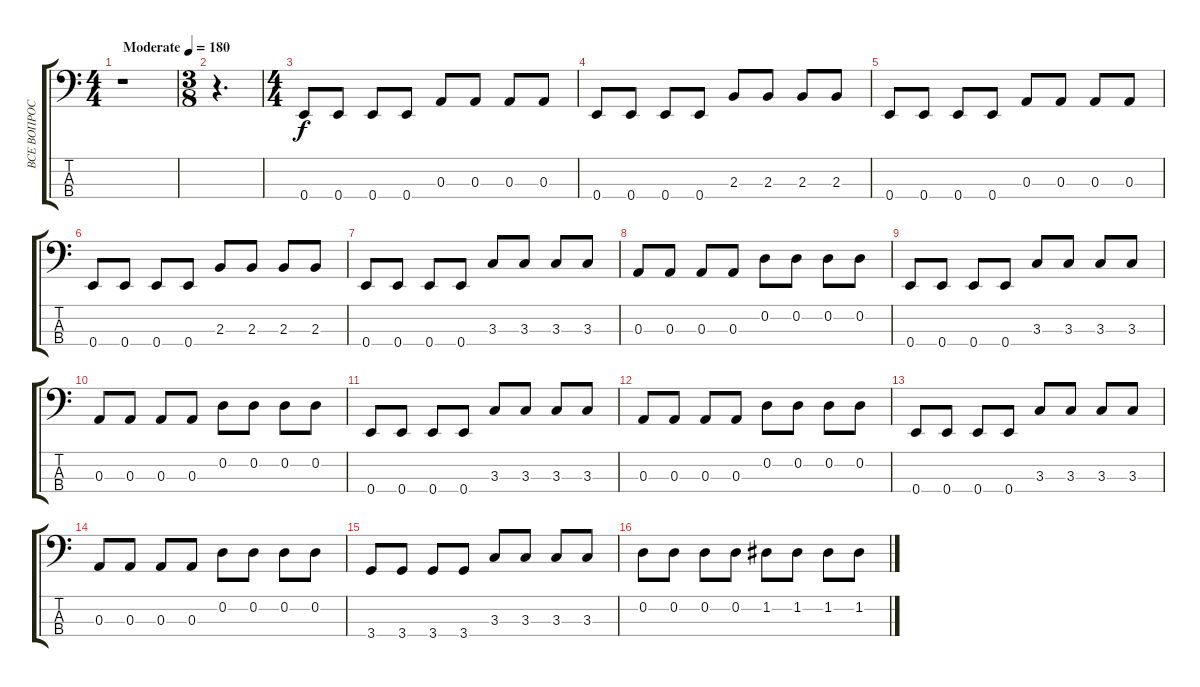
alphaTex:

\track ("ВСЕ ВОПРОСЫ НА" "ВСЕ ВОПРОС") {instrument electricbasspick}
\staff {score tabs}
\tuning (G2 D2 A1 E1) {hide}
\ts (4 4)
\tempo (180 "Moderate")
\clef f4
\ks c
r.1{dy f instrument electricbasspick} |
\ts (3 8)
r.4{d} |
\ts (4 4)
0.4.8 0.4.8 0.4.8 0.4.8 0.3.8 0.3.8 0.3.8 0.3.8 |
0.4.8 0.4.8 0.4.8 0.4.8 2.3.8 2.3.8 2.3.8 2.3.8 |
0.4.8 0.4.8 0.4.8 0.4.8 0.3.8 0.3.8 0.3.8 0.3.8 |
0.4.8 0.4.8 0.4.8 0.4.8 2.3.8 2.3.8 2.3.8 2.3.8 |
0.4.8 0.4.8 0.4.8 0.4.8 3.3.8 3.3.8 3.3.8 3.3.8 |
0.3.8 0.3.8 0.3.8 0.3.8 0.2.8 0.2.8 0.2.8 0.2.8 |
0.4.8 0.4.8 0.4.8 0.4.8 3.3.8 3.3.8 3.3.8 3.3.8 |
0.3.8 0.3.8 0.3.8 0.3.8 0.2.8 0.2.8 0.2.8 0.2.8 |
0.4.8 0.4.8 0.4.8 0.4.8 3.3.8 3.3.8 3.3.8 3.3.8 |
0.3.8 0.3.8 0.3.8 0.3.8 0.2.8 0.2.8 0.2.8 0.2.8 |
0.4.8 0.4.8 0.4.8 0.4.8 3.3.8 3.3.8 3.3.8 3.3.8 |
0.3.8 0.3.8 0.3.8 0.3.8 0.2.8 0.2.8 0.2.8 0.2.8 |
3.4.8 3.4.8 3.4.8 3.4.8 3.3.8 3.3.8 3.3.8 3.3.8 |
0.2.8 0.2.8 0.2.8 0.2.8 1.2.8 1.2.8 1.2.8 1.2.8
